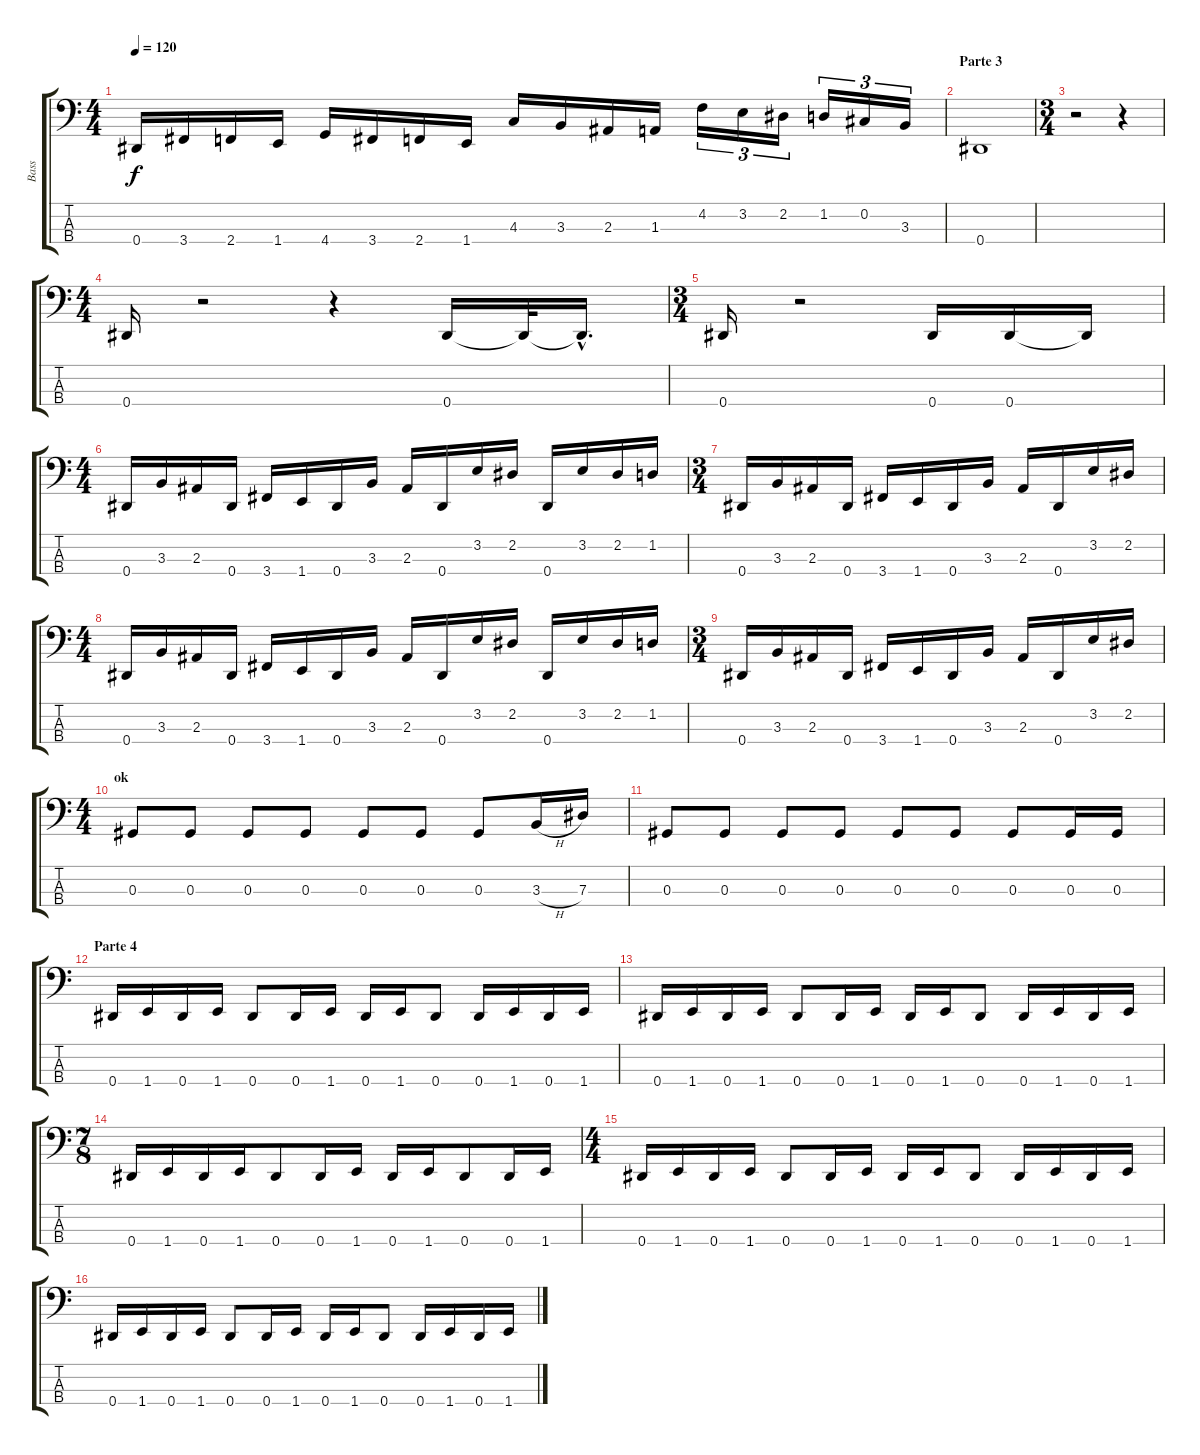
\track ("Bass" "Bass") {instrument electricbassfinger}
\staff {score tabs}
\tuning (Gb2 Db2 Ab1 Eb1) {hide}
\ts (4 4)
\tempo 120
\clef f4
\ks c
0.4.16{dy f} 3.4.16 2.4.16 1.4.16 4.4.16 3.4.16 2.4.16 1.4.16 4.3.16 3.3.16 2.3.16 1.3.16 4.2.16{tu (3 2)} 3.2.16{tu (3 2)} 2.2.16{tu (3 2)} 1.2.16{tu (3 2)} 0.2.16{tu (3 2)} 3.3.16{tu (3 2)} |
\section ("" "Parte 3")
0.4.1 |
\ts (3 4)
r.2 r.4 |
\ts (4 4)
0.4.16 r.2 r.4 0.4.16 0.4{t}.32 0.4{hac t}.16{d} |
\ts (3 4)
0.4.16 r.2 0.4.16 0.4.16 0.4{t}.16 |
\ts (4 4)
0.4.16 3.3.16 2.3.16 0.4.16 3.4.16 1.4.16 0.4.16 3.3.16 2.3.16 0.4.16 3.2.16 2.2.16 0.4.16 3.2.16 2.2.16 1.2.16 |
\ts (3 4)
0.4.16 3.3.16 2.3.16 0.4.16 3.4.16 1.4.16 0.4.16 3.3.16 2.3.16 0.4.16 3.2.16 2.2.16 |
\ts (4 4)
0.4.16 3.3.16 2.3.16 0.4.16 3.4.16 1.4.16 0.4.16 3.3.16 2.3.16 0.4.16 3.2.16 2.2.16 0.4.16 3.2.16 2.2.16 1.2.16 |
\ts (3 4)
0.4.16 3.3.16 2.3.16 0.4.16 3.4.16 1.4.16 0.4.16 3.3.16 2.3.16 0.4.16 3.2.16 2.2.16 |
\ts (4 4)
\section ("" "ok")
0.3.8 0.3.8 0.3.8 0.3.8 0.3.8 0.3.8 0.3.8 3.3{h}.16 7.3.16 |
0.3.8 0.3.8 0.3.8 0.3.8 0.3.8 0.3.8 0.3.8 0.3.16 0.3.16 |
\section ("" "Parte 4 ")
0.4.16 1.4.16 0.4.16 1.4.16 0.4.8 0.4.16 1.4.16 0.4.16 1.4.16 0.4.8 0.4.16 1.4.16 0.4.16 1.4.16 |
0.4.16 1.4.16 0.4.16 1.4.16 0.4.8 0.4.16 1.4.16 0.4.16 1.4.16 0.4.8 0.4.16 1.4.16 0.4.16 1.4.16 |
\ts (7 8)
0.4.16 1.4.16 0.4.16 1.4.16 0.4.8 0.4.16 1.4.16 0.4.16 1.4.16 0.4.8 0.4.16 1.4.16 |
\ts (4 4)
0.4.16 1.4.16 0.4.16 1.4.16 0.4.8 0.4.16 1.4.16 0.4.16 1.4.16 0.4.8 0.4.16 1.4.16 0.4.16 1.4.16 |
0.4.16 1.4.16 0.4.16 1.4.16 0.4.8 0.4.16 1.4.16 0.4.16 1.4.16 0.4.8 0.4.16 1.4.16 0.4.16 1.4.16
